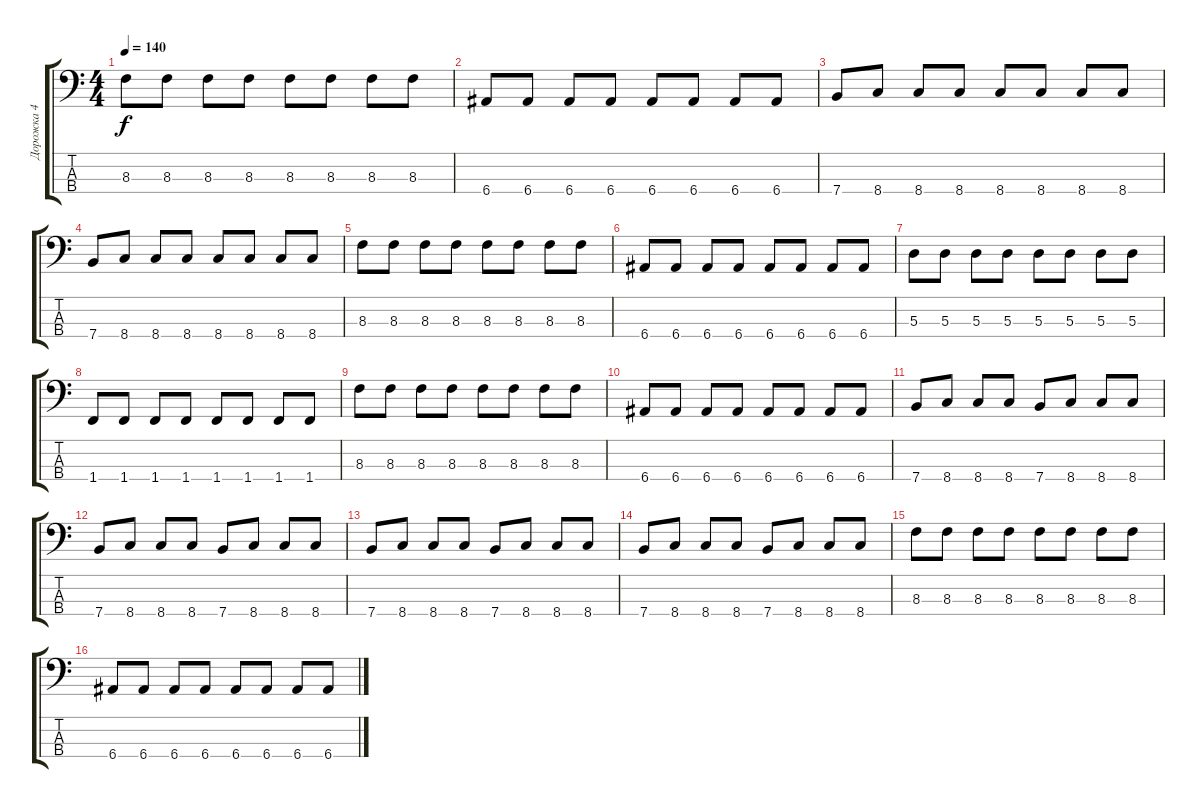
\track ("Дорожка 4" "Дорожка 4") {instrument electricbassfinger}
\staff {score tabs}
\tuning (G2 D2 A1 E1) {hide}
\ts (4 4)
\tempo 140
\clef f4
\ks c
8.3.8{dy f} 8.3.8 8.3.8 8.3.8 8.3.8 8.3.8 8.3.8 8.3.8 |
6.4.8 6.4.8 6.4.8 6.4.8 6.4.8 6.4.8 6.4.8 6.4.8 |
7.4.8 8.4.8 8.4.8 8.4.8 8.4.8 8.4.8 8.4.8 8.4.8 |
7.4.8 8.4.8 8.4.8 8.4.8 8.4.8 8.4.8 8.4.8 8.4.8 |
8.3.8 8.3.8 8.3.8 8.3.8 8.3.8 8.3.8 8.3.8 8.3.8 |
6.4.8 6.4.8 6.4.8 6.4.8 6.4.8 6.4.8 6.4.8 6.4.8 |
5.3.8 5.3.8 5.3.8 5.3.8 5.3.8 5.3.8 5.3.8 5.3.8 |
1.4.8 1.4.8 1.4.8 1.4.8 1.4.8 1.4.8 1.4.8 1.4.8 |
8.3.8 8.3.8 8.3.8 8.3.8 8.3.8 8.3.8 8.3.8 8.3.8 |
6.4.8 6.4.8 6.4.8 6.4.8 6.4.8 6.4.8 6.4.8 6.4.8 |
7.4.8 8.4.8 8.4.8 8.4.8 7.4.8 8.4.8 8.4.8 8.4.8 |
7.4.8 8.4.8 8.4.8 8.4.8 7.4.8 8.4.8 8.4.8 8.4.8 |
7.4.8 8.4.8 8.4.8 8.4.8 7.4.8 8.4.8 8.4.8 8.4.8 |
7.4.8 8.4.8 8.4.8 8.4.8 7.4.8 8.4.8 8.4.8 8.4.8 |
8.3.8 8.3.8 8.3.8 8.3.8 8.3.8 8.3.8 8.3.8 8.3.8 |
6.4.8 6.4.8 6.4.8 6.4.8 6.4.8 6.4.8 6.4.8 6.4.8
